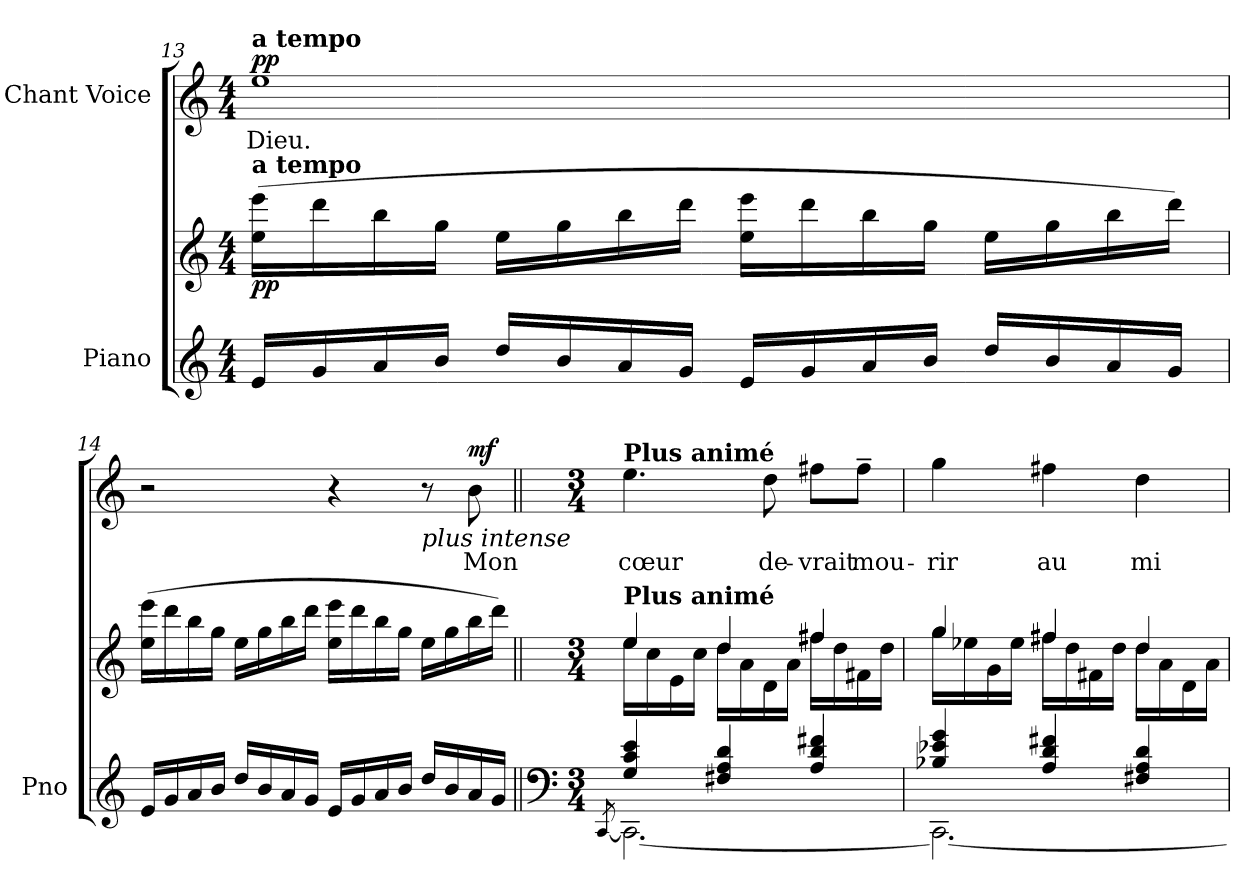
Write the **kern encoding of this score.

**kern	**kern	**dynam	**kern	**text	**dynam
*part2	*part2	*part2	*part1	*part1	*part1
*staff3	*staff2	*staff2/3	*staff1	*staff1	*staff1
*I"Piano	*	*	*I"Chant Voice	*	*
*I'Pno	*	*	*	*	*
!!LO:LB:g=z
*clefG2	*clefG2	*	*clefG2	*	*
*k[]	*k[]	*	*k[]	*	*
*M4/4	*M4/4	*	*M4/4	*	*
=13	=13	=13	=13	=13	=13
!	!	!	!LO:TX:a:B:t=a tempo	!	!
!	!LO:TX:a:B:t=a tempo	!	!	!	!
!	!	!LO:DY:b	!	!LO:LY:b	!LO:DY:a
16e/LL	(16ee\ 16eee\LL	pp	1ee	-Dieu.	pp
16g/	16ddd\	.	.	.	.
16a/	16bb\	.	.	.	.
16b/JJ	16gg\JJ	.	.	.	.
16dd/LL	16ee\LL	.	.	.	.
16b/	16gg\	.	.	.	.
16a/	16bb\	.	.	.	.
16g/JJ	16ddd\JJ	.	.	.	.
16e/LL	16ee\ 16eee\LL	.	.	.	.
16g/	16ddd\	.	.	.	.
16a/	16bb\	.	.	.	.
16b/JJ	16gg\JJ	.	.	.	.
16dd/LL	16ee\LL	.	.	.	.
16b/	16gg\	.	.	.	.
16a/	16bb\	.	.	.	.
16g/JJ	16ddd\JJ)	.	.	.	.
=14	=14	=14	=14	=14	=14
16e/LL	(16ee\ 16eee\LL	.	2r	.	.
16g/	16ddd\	.	.	.	.
16a/	16bb\	.	.	.	.
16b/JJ	16gg\JJ	.	.	.	.
16dd/LL	16ee\LL	.	.	.	.
16b/	16gg\	.	.	.	.
16a/	16bb\	.	.	.	.
16g/JJ	16ddd\JJ	.	.	.	.
16e/LL	16ee\ 16eee\LL	.	4r	.	.
16g/	16ddd\	.	.	.	.
16a/	16bb\	.	.	.	.
16b/JJ	16gg\JJ	.	.	.	.
!	!	!	!LO:TX:b:i:t=plus intense	!	!
16dd/LL	16ee\LL	.	8r	.	.
16b/	16gg\	.	.	.	.
!	!	!	!	!LO:LY:b	!LO:DY:a
16a/	16bb\	.	8b\	Mon	mf
16g/JJ	16ddd\JJ)	.	.	.	.
!!LO:LB:g=z
=15||	=15||	=15||	=15||	=15||	=15||
*clefF4	*	*	*	*	*
*M3/4	*M3/4	*	*M3/4	*	*
*^	*	*	*	*	*
.	[<8qCC/	.	.	.	.	.
*	*	*^	*	*	*	*
!	!	!	!	!	!LO:TX:a:B:t=Plus animé	!	!
!	!	!LO:TX:a:B:t=Plus animé	!	!	!	!	!
!	!	!	!	!LO:DY:b	!	!LO:LY:b	!
!	!	!	!	!LO:DY:n=1:b	!	!	!
4G/ 4c/ 4e/	2.CC\_	4ee/	16ee\LL	mf other-dynamics	4.ee\	cœur	.
.	.	.	16cc\	.	.	.	.
.	.	.	16e\	.	.	.	.
.	.	.	16cc\JJ	.	.	.	.
4F#X/ 4A/ 4d/	.	4dd/	16dd\LL	.	.	.	.
.	.	.	16a\	.	.	.	.
!	!	!	!	!	!	!LO:LY:b	!
.	.	.	16d\	.	8dd\	de-	.
.	.	.	16a\JJ	.	.	.	.
!	!	!	!	!	!	!LO:LY:b	!
4A/ 4d/ 4f#X/	.	4ff#X/	16ff#\LL	.	8ff#X\L	-vrait	.
.	.	.	16dd\	.	.	.	.
!	!	!	!	!	!	!LO:LY:b	!
.	.	.	16f#X\	.	8ff#~\J	mou-	.
.	.	.	16dd\JJ	.	.	.	.
=16	=16	=16	=16	=16	=16	=16	=16
!	!	!	!	!	!	!LO:LY:b	!
4B-X/ 4e-X/ 4g/	2.CC\_	4gg/	16gg\LL	.	4gg\	-rir	.
.	.	.	16ee-X\	.	.	.	.
.	.	.	16g\	.	.	.	.
.	.	.	16ee-\JJ	.	.	.	.
!	!	!	!	!	!	!LO:LY:b	!
4A/ 4d/ 4f#X/	.	4ff#X/	16ff#\LL	.	4ff#X\	au	.
.	.	.	16dd\	.	.	.	.
.	.	.	16f#X\	.	.	.	.
.	.	.	16dd\JJ	.	.	.	.
!	!	!	!	!	!	!LO:LY:b	!
4F#X/ 4A/ 4d/	.	4dd/	16dd\LL	.	4dd\	mi-	.
.	.	.	16a\	.	.	.	.
.	.	.	16d\	.	.	.	.
.	.	.	16a\JJ	.	.	.	.
*v	*v	*	*	*	*	*	*
*	*v	*v	*	*	*	*
=	=	=	=	=	=
*-	*-	*-	*-	*-	*-
